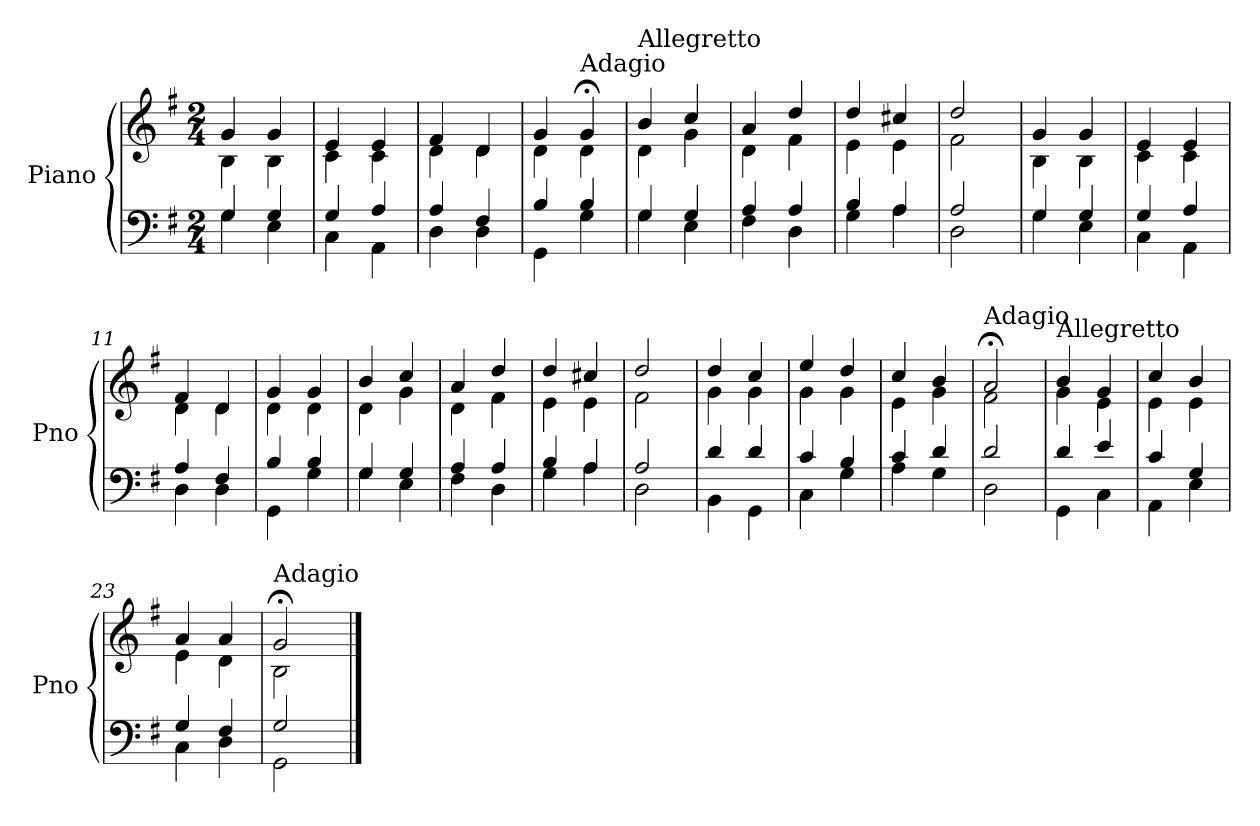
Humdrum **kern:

**kern	**kern
*part1	*part1
*staff2	*staff1
*I"Piano	*
*I'Pno	*
*clefF4	*clefG2
*k[f#]	*k[f#]
*G:	*G:
*M2/4	*M2/4
=1	=1
*^	*^
*	*^	*	*
2ryy	4G/	4G\	4g/	4B\
.	4G/	4E\	4g/	4B\
=2	=2	=2	=2	=2
2ryy	4G/	4C\	4e/	4c\
.	4A/	4AA\	4e/	4c\
=3	=3	=3	=3	=3
2ryy	4A/	4D\	4f#/	4d\
.	4F#/	4D\	4d/	4d\
=4	=4	=4	=4	=4
2ryy	4B/	4GG\	4g/	4d\
!	!	!	!LO:TX:a:t=Adagio	!
.	4B/	4G\	4g;</	4d\
=5	=5	=5	=5	=5
!	!	!	!LO:TX:a:t=Allegretto	!
2ryy	4G/	4G\	4b/	4d\
.	4G/	4E\	4cc/	4g\
=6	=6	=6	=6	=6
2ryy	4A/	4F#\	4a/	4d\
.	4A/	4D\	4dd/	4f#\
=7	=7	=7	=7	=7
2ryy	4B/	4G\	4dd/	4e\
.	4A/	4A\	4cc#X/	4e\
=8	=8	=8	=8	=8
2ryy	2A/	2D\	2dd/	2f#\
=9	=9	=9	=9	=9
2ryy	4G/	4G\	4g/	4B\
.	4G/	4E\	4g/	4B\
=10	=10	=10	=10	=10
2ryy	4G/	4C\	4e/	4c\
.	4A/	4AA\	4e/	4c\
=11	=11	=11	=11	=11
2ryy	4A/	4D\	4f#/	4d\
.	4F#/	4D\	4d/	4d\
!!LO:LB:g=z	!!
=12	=12	=12	=12	=12
2ryy	4B/	4GG\	4g/	4d\
.	4B/	4G\	4g/	4d\
=13	=13	=13	=13	=13
2ryy	4G/	4G\	4b/	4d\
.	4G/	4E\	4cc/	4g\
=14	=14	=14	=14	=14
2ryy	4A/	4F#\	4a/	4d\
.	4A/	4D\	4dd/	4f#\
=15	=15	=15	=15	=15
2ryy	4B/	4G\	4dd/	4e\
.	4A/	4A\	4cc#X/	4e\
=16	=16	=16	=16	=16
2ryy	2A/	2D\	2dd/	2f#\
=17	=17	=17	=17	=17
2ryy	4d/	4BB\	4dd/	4g\
.	4d/	4GG\	4cc/	4g\
=18	=18	=18	=18	=18
2ryy	4c/	4C\	4ee/	4g\
.	4B/	4G\	4dd/	4g\
=19	=19	=19	=19	=19
2ryy	4c/	4A\	4cc/	4e\
.	4d/	4G\	4b/	4g\
=20	=20	=20	=20	=20
!	!	!	!LO:TX:a:t=Adagio	!
2ryy	2d/	2D\	2a;</	2f#\
=21	=21	=21	=21	=21
!	!	!	!LO:TX:a:t=Allegretto	!
2ryy	4d/	4GG\	4b/	4g\
.	4e/	4C\	4g/	4e\
=22	=22	=22	=22	=22
2ryy	4c/	4AA\	4cc/	4e\
.	4G/	4E\	4b/	4e\
!!LO:LB:g=z	!!
=23	=23	=23	=23	=23
2ryy	4G/	4C\	4a/	4e\
.	4F#/	4D\	4a/	4d\
=24	=24	=24	=24	=24
!	!	!	!LO:TX:a:t=Adagio	!
2ryy	2G/	2GG\	2g;</	2B\
*v	*v	*v	*	*
*	*v	*v
==	==
*-	*-
